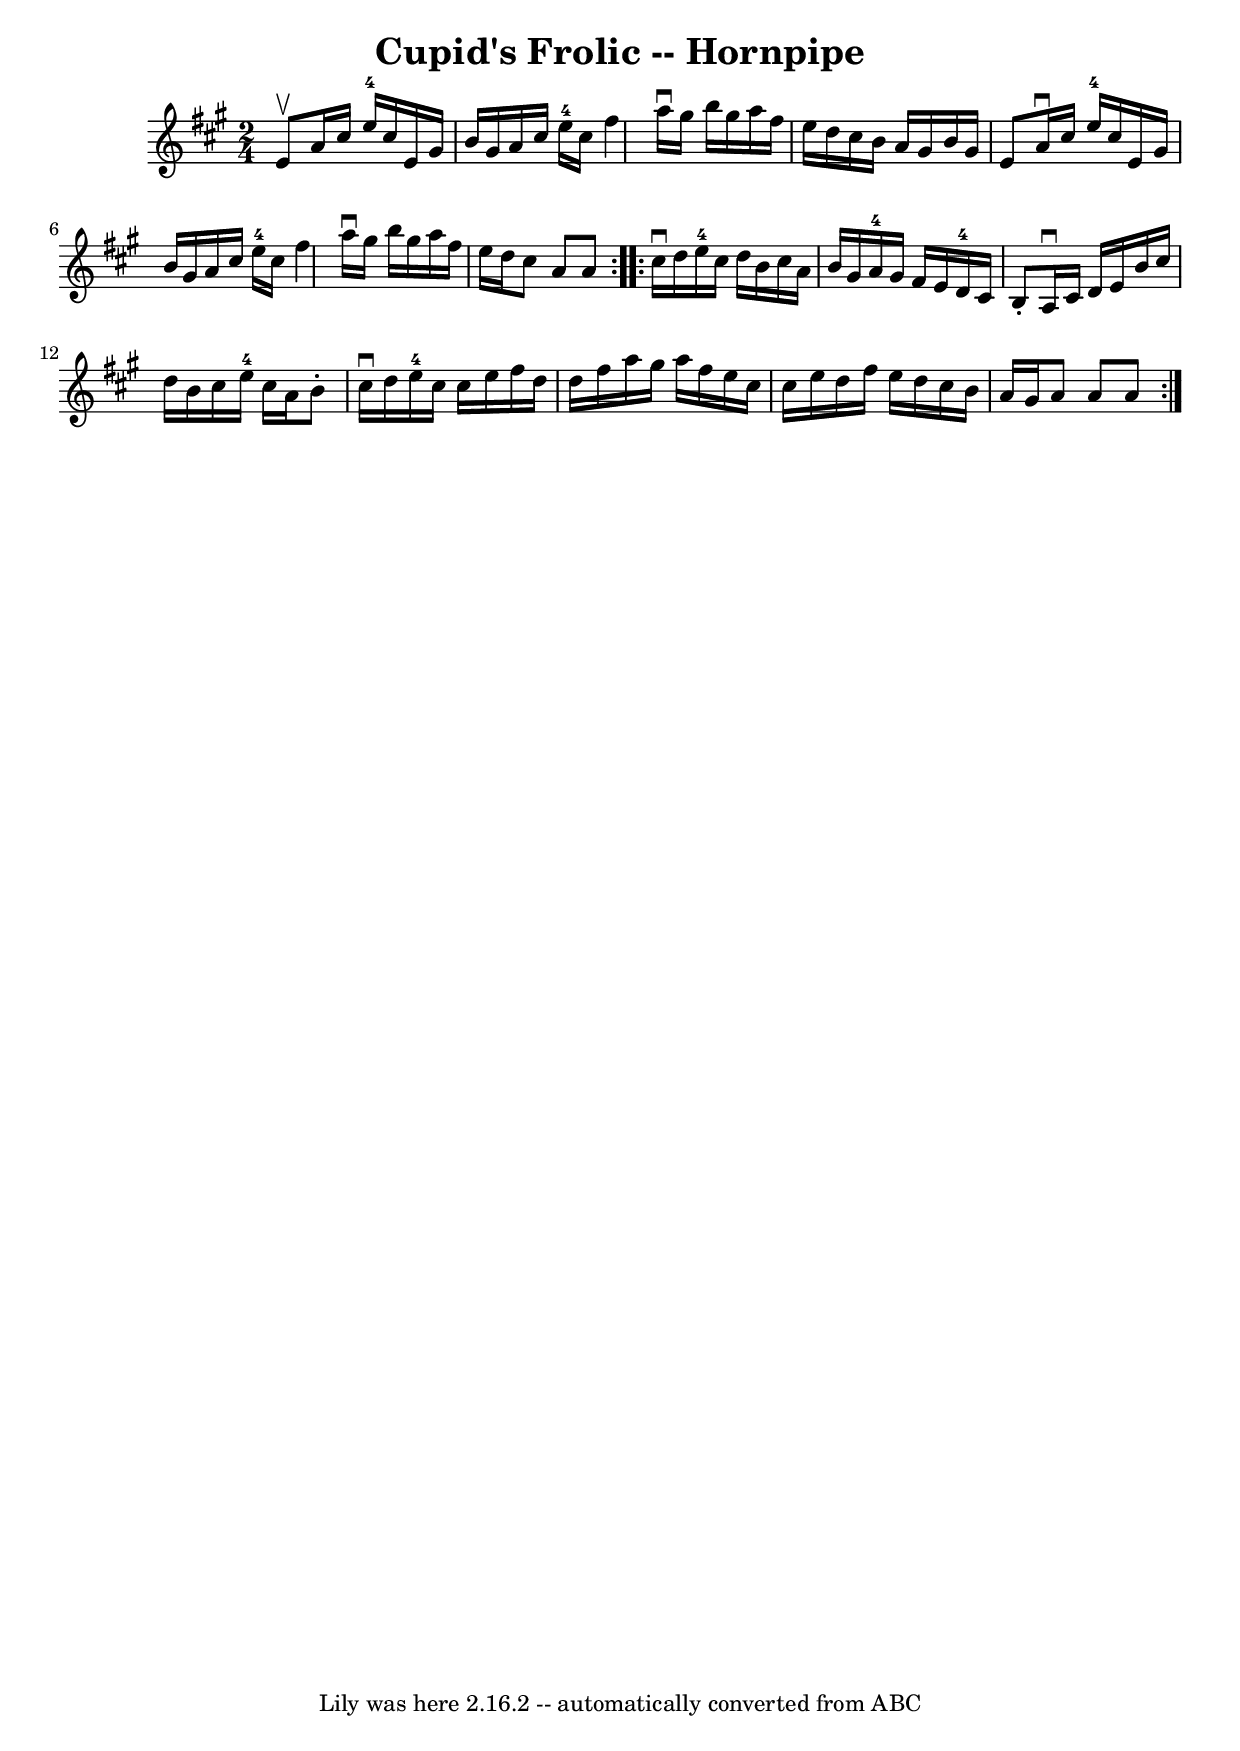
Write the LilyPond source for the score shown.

\version "2.16.2"
\include "Mammoth.ily"
\header {
  %% book = "Cole's 1000 Fiddle Tunes"
 crossRefNumber = "1"
 footnotes = ""
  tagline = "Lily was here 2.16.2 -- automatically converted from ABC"
  title = "Cupid's Frolic -- Hornpipe"

}
voicedefault =  {



  \repeat volta 2 {

    \time 2/4 
    \key a \major e'8^\upbow  |
 a'16 cis''16 e''16-4 cis''16 e'16 gis'16 b'16 gis'16   |
 a'16 cis''16 e''16-4 cis''16 fis''4   |
 a''16^\downbow gis''16 b''16 gis''16 a''16 fis''16 e''16 d''16   |
 cis''16 b'16 a'16 gis'16 b'16 gis'16 e'8   |
 a'16^\downbow cis''16 e''16-4 cis''16 e'16 gis'16 b'16 gis'16   |
 a'16 cis''16 e''16-4 cis''16 fis''4   |
 a''16^\downbow gis''16 b''16 gis''16 a''16 fis''16 e''16 d''16   |
 cis''8    
 a'8 a'8  
  }     
  \repeat volta 2 { cis''16^\downbow d''16   |
 e''16-4 cis''16 d''16 b'16 cis''16 a'16 b'16 gis'16    |
 a'16-4 gis'16 fis'16 e'16 d'16-4 cis'16 b8-. |
 a16^\downbow cis'16 d'16 e'16 b'16 cis''16 d''16 b'16   |
 cis''16 e''16-4 cis''16 a'16 b'8-. cis''16^\downbow d''16   |
 e''16-4 cis''16 cis''16 e''16 fis''16 d''16 d''16 fis''16   |
 a''16 gis''16 a''16 fis''16 e''16 cis''16 cis''16 e''16   |
 d''16 fis''16 e''16 d''16 cis''16 b'16 a'16 gis'16   |
 a'8  
 a'8 a'8  
  }   

}

\score{
  <<

    \context Staff="default"
    {
      \voicedefault 
      
    }

  >>
  \layout {
    
  }
  \midi {
  }

}
